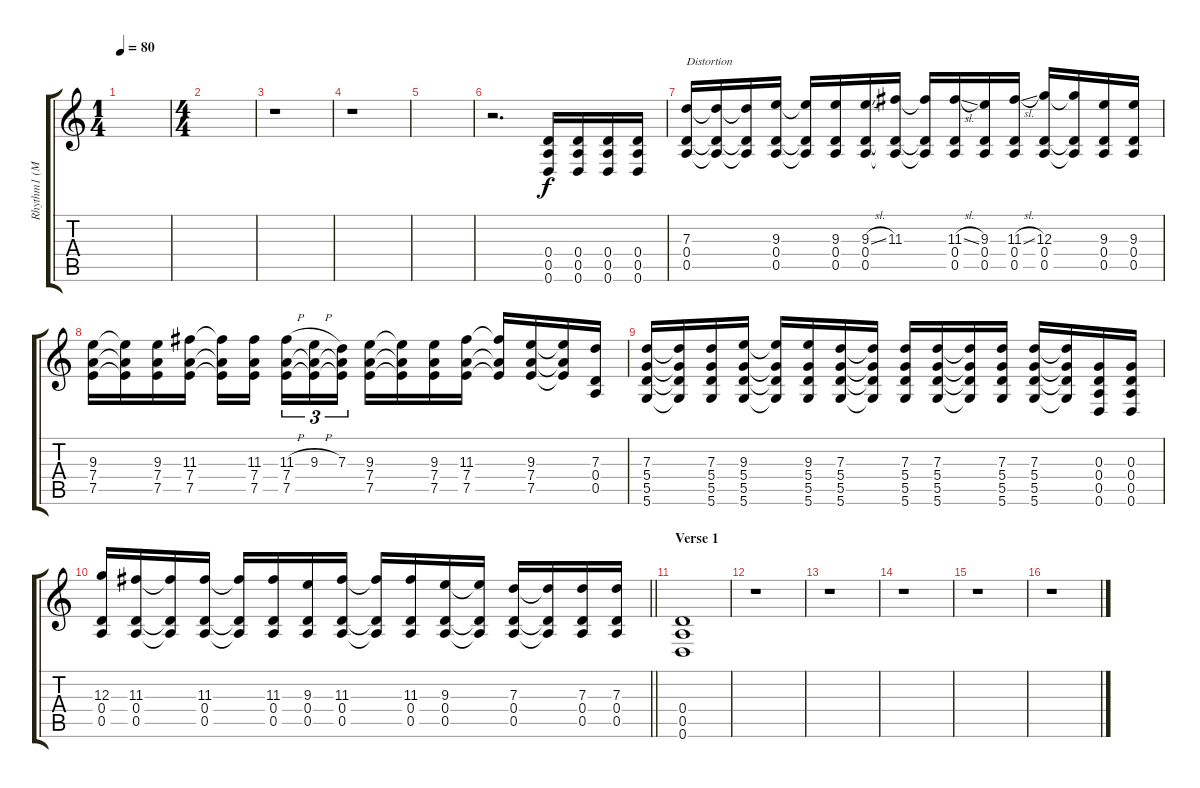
\track ("Rhythm1 (Mark Tremonti)" "Rhythm1 (M") {instrument distortionguitar}
\staff {score tabs}
\tuning (E4 B3 G3 D3 A2 D2) {hide}
\ts (1 4)
\tempo 80
\clef g2
\ks c
|
\ts (4 4)
|
r.1 |
r.1 |
|
r.2{d} (0.4 0.5 0.6).16 (0.4 0.5 0.6).16 (0.4 0.5 0.6).16 (0.4 0.5 0.6).16 |
(7.3 0.4 0.5).16{txt "Distortion" instrument distortionguitar} (7.3{t} 0.4{t} 0.5{t}).16 (7.3{t} 0.4{t} 0.5{t}).16 (9.3 0.4 0.5).16 (9.3{t} 0.4{t} 0.5{t}).16 (9.3 0.4 0.5).16 (9.3{sl} 0.4 0.5).16 (11.3 0.4{t} 0.5{t}).16 (11.3{t} 0.4{t} 0.5{t}).16 (11.3{sl} 0.4 0.5).16 (9.3 0.4 0.5).16 (11.3{sl} 0.4 0.5).16 (12.3 0.4 0.5).16 (12.3{t} 0.4{t} 0.5{t}).16 (9.3 0.4 0.5).16 (9.3 0.4 0.5).16 |
(9.3 7.4 7.5).16 (9.3{t} 7.4{t} 7.5{t}).16 (9.3 7.4 7.5).16 (11.3 7.4 7.5).16 (11.3{t} 7.4{t} 7.5{t}).16 (11.3 7.4 7.5).16{beam splitsecondary} (11.3{h} 7.4 7.5).16{tu (3 2)} (9.3{h} 7.4{t} 7.5{t}).16{tu (3 2)} (7.3 7.4{t} 7.5{t}).16{tu (3 2)} (9.3 7.4 7.5).16 (9.3{t} 7.4{t} 7.5{t}).16 (9.3 7.4 7.5).16 (11.3 7.4 7.5).16 (11.3{t} 7.4{t} 7.5{t}).16 (9.3 7.4 7.5).16 (9.3{t} 7.4{t} 7.5{t}).16 (7.3 0.4 0.5).16 |
(7.3 5.4 5.5 5.6).16 (7.3{t} 5.4{t} 5.5{t} 5.6{t}).16 (7.3 5.4 5.5 5.6).16 (9.3 5.4 5.5 5.6).16 (9.3{t} 5.4{t} 5.5{t} 5.6{t}).16 (9.3 5.4 5.5 5.6).16 (7.3 5.4 5.5 5.6).16 (7.3{t} 5.4{t} 5.5{t} 5.6{t}).16 (7.3 5.4 5.5 5.6).16 (7.3 5.4 5.5 5.6).16 (7.3{t} 5.4{t} 5.5{t} 5.6{t}).16 (7.3 5.4 5.5 5.6).16 (7.3 5.4 5.5 5.6).16 (7.3{t} 5.4{t} 5.5{t} 5.6{t}).16 (0.3 0.4 0.5 0.6).16 (0.3 0.4 0.5 0.6).16 |
\barLineRight lightlight
(12.3 0.4 0.5).16 (11.3 0.4 0.5).16 (11.3{t} 0.4{t} 0.5{t}).16 (11.3 0.4 0.5).16 (11.3{t} 0.4{t} 0.5{t}).16 (11.3 0.4 0.5).16 (9.3 0.4 0.5).16 (11.3 0.4 0.5).16 (11.3{t} 0.4{t} 0.5{t}).16 (11.3 0.4 0.5).16 (9.3 0.4 0.5).16 (9.3{t} 0.4{t} 0.5{t}).16 (7.3 0.4 0.5).16 (7.3{t} 0.4{t} 0.5{t}).16 (7.3 0.4 0.5).16 (7.3 0.4 0.5).16 |
\section ("" "Verse 1")
(0.4 0.5 0.6).1 |
r.1 |
r.1 |
r.1 |
r.1 |
r.1
